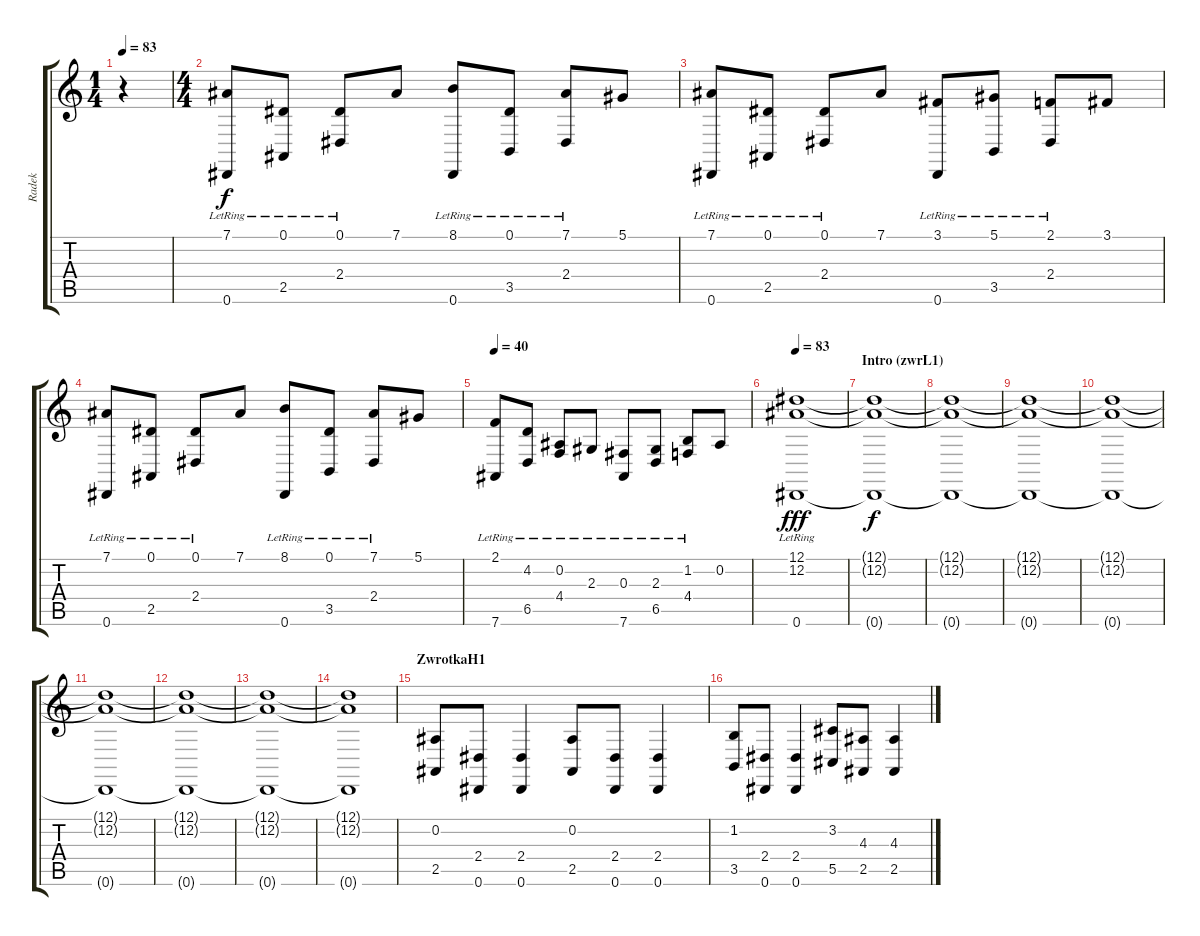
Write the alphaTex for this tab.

\track ("Radek" "Radek") {instrument churchorgan}
\staff {score tabs}
\tuning (Eb4 Bb3 Gb3 Db3 Ab2 Eb2) {hide}
\ts (1 4)
\tempo 83
\tempo 60
\tempo 83
\clef g2
\ks c
r.4{dy f instrument churchorgan} |
\ts (4 4)
(7.1 0.6{lr}).8{volume 9 instrument acousticgrandpiano} (0.1 2.5{lr}).8 (0.1 2.4{lr}).8 7.1.8 (8.1 0.6{lr}).8 (0.1 3.5{lr}).8 (7.1 2.4{lr}).8 5.1.8 |
(7.1 0.6{lr}).8 (0.1 2.5{lr}).8 (0.1 2.4{lr}).8 7.1.8 (3.1 0.6{lr}).8 (5.1 3.5{lr}).8 (2.1 2.4{lr}).8 3.1.8 |
(7.1 0.6{lr}).8 (0.1 2.5{lr}).8 (0.1 2.4{lr}).8 7.1.8 (8.1 0.6{lr}).8 (0.1 3.5{lr}).8 (7.1 2.4{lr}).8 5.1.8 |
\tempo 40
(2.1{lr} 7.6{lr}).8 (4.2{lr} 6.5{lr}).8 (0.2{lr} 4.4{lr}).8 2.3{lr}.8 (0.3{lr} 7.6{lr}).8 (2.3{lr} 6.5{lr}).8 (1.2{lr} 4.4{lr}).8 0.2.8 |
\tempo 83
(12.1 12.2{lr} 0.6{lr}).1{dy fff volume 7 instrument pad2warm} |
\section ("" "Intro (zwrL1)")
(12.1{t} 12.2{t} 0.6{t}).1{dy f} |
(12.1{t} 12.2{t} 0.6{t}).1 |
(12.1{t} 12.2{t} 0.6{t}).1 |
(12.1{t} 12.2{t} 0.6{t}).1 |
(12.1{t} 12.2{t} 0.6{t}).1 |
(12.1{t} 12.2{t} 0.6{t}).1 |
(12.1{t} 12.2{t} 0.6{t}).1 |
(12.1{t} 12.2{t} 0.6{t}).1 |
\section ("" "ZwrotkaH1")
(0.2 2.5).8{volume 13 instrument churchorgan} (2.4 0.6).8 (2.4 0.6).4 (0.2 2.5).8 (2.4 0.6).8 (2.4 0.6).4 |
(1.2 3.5).8 (2.4 0.6).8 (2.4 0.6).4 (3.2 5.5).8 (4.3 2.5).8 (4.3 2.5).4
